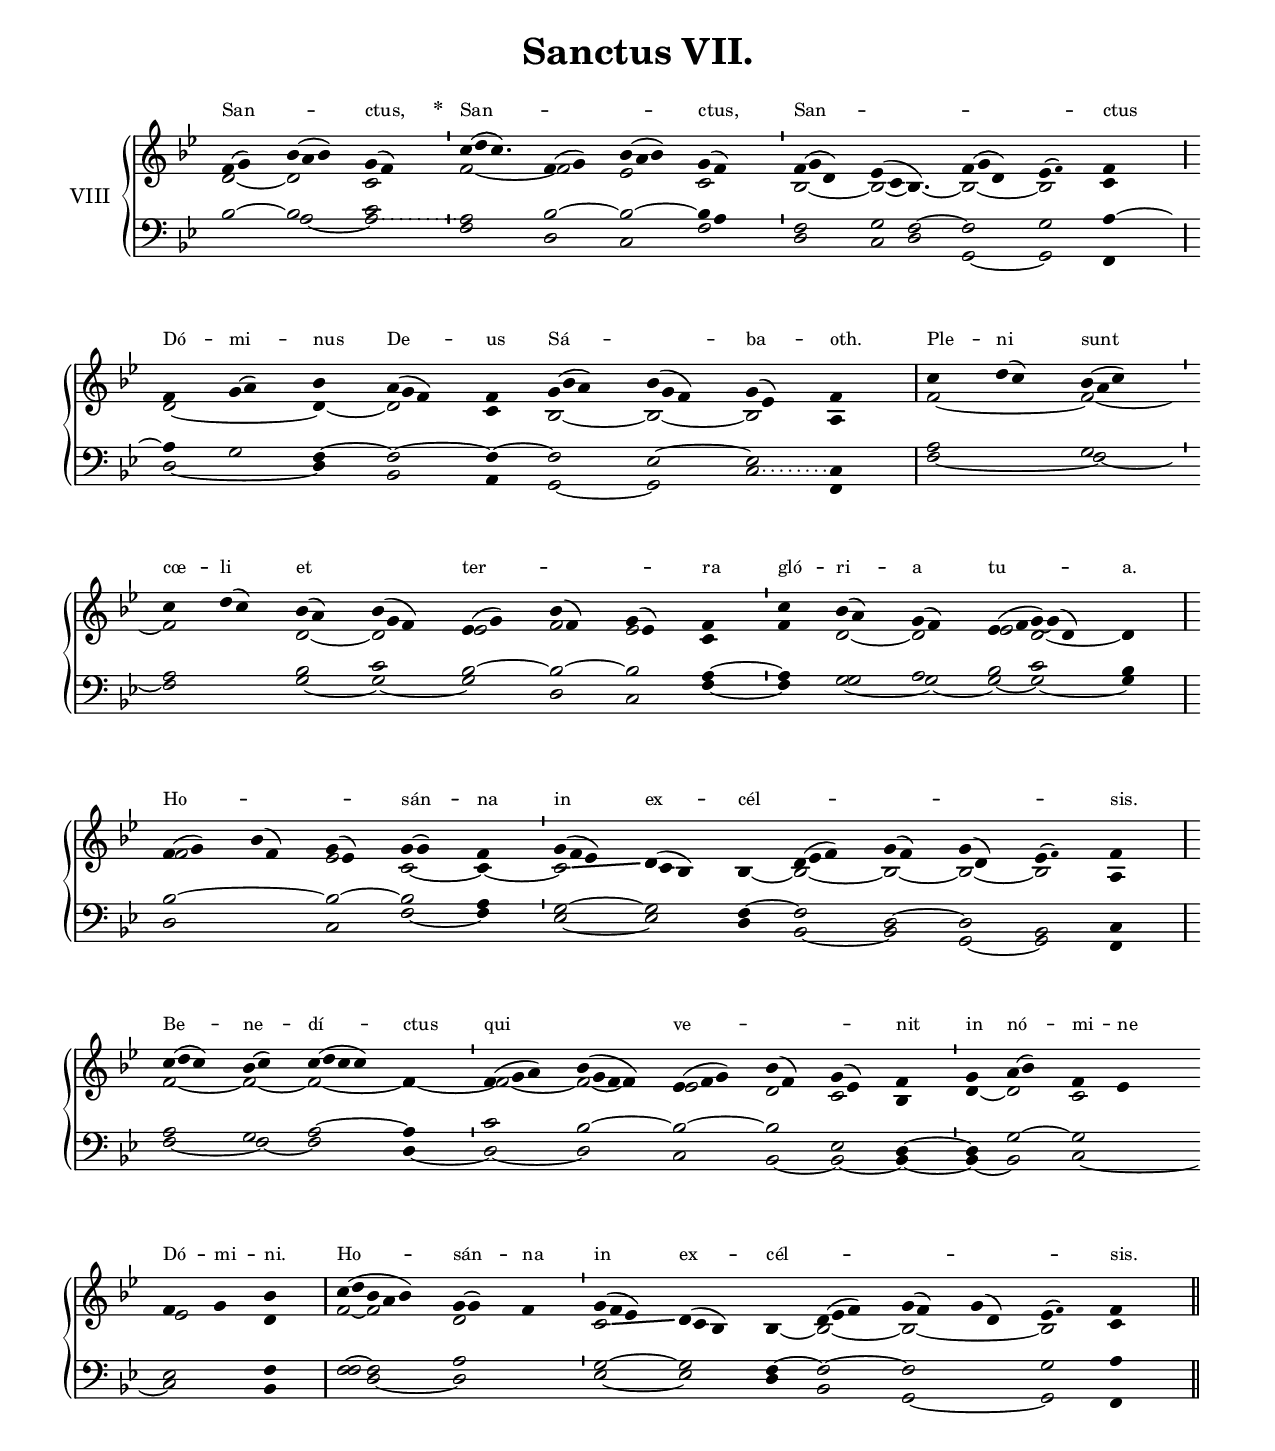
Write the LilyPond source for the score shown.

\version "2.18"
\include "gregorian.ly"
\include "noh2.ily"

%Page reference: page v.45
%(volume.page)

global = {
 \key f \mixolydian
 \cadenzaOn 
 \override Glissando #'thickness = #2.0
}

\header {
  title = \markup \center-column {"Sanctus VII." \vspace #1 }
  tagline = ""
  composer = ""
}

\paper {
 #(include-special-characters)
  oddHeaderMarkup = \markup \fill-line {
    \line {}
    \center-column {
      \on-the-fly #first-page     " "
      \on-the-fly #not-first-page ""
    }
    \line { \on-the-fly #print-page-number-check-first \fromproperty #'page:page-number-string }
  }
  evenHeaderMarkup = \markup \fill-line {
    \line { \on-the-fly #print-page-number-check-first \fromproperty #'page:page-number-string }
    \center-column { "" }
    \line {}
  }
}

chantText = \lyricmode {
San -- _ ctus, 
\set stanza = " * " San -- _ _ ctus, San -- _ _ _ ctus 
Dó -- mi -- nus De -- us Sá -- _ ba -- oth. 
Ple -- ni sunt cœ -- li et _ ter -- _ _ ra gló -- ri -- a tu -- a. 
Ho -- _ _ sán -- na in ex -- cél -- _ _ _ _ sis. 
Be -- ne -- dí -- ctus qui _ ve -- _ _ nit in nó -- mi -- ne Dó -- mi -- ni. 
Ho -- sán -- na in ex -- cél -- _ _ _ _ sis. }

chantMusic = {
\tieDown   f'4 ( g'4) bes'4 ( a'4 bes'4) g'4 ( f'4) \divisioMinima
 c''4 ( d''4 c''4.) f'4 ( g'4) bes'4 ( a'4 bes'4) g'4 ( f'4) \divisioMinima
 f'4 ( g'4 d'4) ees'4 ( c'4 bes4.) f'4 ( g'4 d'4) ees'4 ( \once \tweak #'font-size #-4 f' ) f'4 \divisioMaior
 \forceBreak
 f'4 g'4 ( a'4) bes'4 a'4 ( g'4 f'4) f'4 g'4 ( bes'4 a'4) bes'4 ( g'4 f'4) g'4 ( ees'4) f'4 \divisioMaxima
 c''4 d''4 ( c''4) bes'4 ( a'4 c''4) \divisioMinima
 \forceBreak
 c''4 d''4 ( c''4) bes'4 ( a'4) bes'4 ( g'4 f'4) ees'4 ( g'4) bes'4 ( f'4) g'4 ( ees'4) f'4 \divisioMinima
 c''4 bes'4 ( a'4) g'4 ( f'4) ees'4 ( f'4 g'4) ~ g'4 ( d'4) d'4 \divisioMaxima
 \forceBreak
 f'4 ( g'4) bes'4 ( f'4) g'4 ( ees'4) g'4 ( g'4) f'4 \divisioMinima
 g'4 ( f'4 ees'4) d'4 ( c'4 bes4) bes4 d'4 ( ees'4 f'4) g'4 ( f'4) g'4 ( d'4) ees'4 ( \once \tweak #'font-size #-4 f' ) f'4 \divisioMaxima
 \forceBreak
 c''4 ( d''4 c''4) bes'4 ( c''4) c''4 ( d''4 c''4 c''4) f'4 \divisioMinima
 f'4 ( g'4 a'4) bes'4 ( g'4 f'4 f'4) ees'4 ( f'4 g'4) bes'4 ( f'4) g'4 ( ees'4) f'4 \divisioMinima
 g'4 a'4 ( bes'4) f'4 ees'4 \forceBreak
 f'4 g'4 bes'4 \divisioMaxima
 c''4 ( d''4 bes'4 a'4 bes'4) g'4 ( g'4) f'4 \divisioMinima
 g'4 ( f'4 ees'4) d'4 ( c'4 bes4) bes4 d'4 ( ees'4 f'4) g'4 ( f'4) g'4 ( d'4) ees'4 ( \once \tweak #'font-size #-4 f' ) f'4 \finalis

}

altoMusic = {
d'2 ~ d'2*3/2 c'2 \divisioMinima
f'2*7/4 ~ f'2 ees'2*3/2 c'2 \divisioMinima
bes2*3/2 ~ bes2 ~ bes4. ~ bes2*3/2 ~ bes2 c'4 \divisioMaior
d'2*3/2 ~ d'4 ~ d'2*3/2 c'4 bes2*3/2 ~ bes2*3/2 ~ bes2 a4 \divisioMaxima
f'2*3/2 ~ f'2*3/2 ~ \divisioMinima
f'2*3/2 d'2 ~ d'2*3/2 ees'2 f'2 ees'2 c'4 \divisioMinima
f'4 d'2 ~ d'2 ees'2 d'2*3/2 ~ d'4 \divisioMaxima
f'2*4/2 ees'2 c'2 ~ c'4 ~ \divisioMinima
c'2*3/2 -\tweak Glissando.Y-offset #-0.8 \glissando d'4 r2*2/2 bes4 ~ bes2*3/2 ~ bes2 ~ bes2 ~ bes2 a4 \divisioMaxima
f'2*3/2 ~ f'2 ~ f'2*4/2 ~ f'4 ~ \divisioMinima
f'2*3/2 ~ f'2*3/2 ~ f'4 ees'2*3/2 d'2 c'2 bes4 \divisioMinima
d'4 ~ d'2 c'2 ees'2 d'4 \divisioMaxima
f'2 ~ f'2*3/2 d'2*3/2 \divisioMinima
c'2*3/2 -\tweak Glissando.Y-offset #-0.8 \glissando d'4 r2*2/2 bes4 ~ bes2*3/2 ~ bes2*4/2 ~ bes2 c'4 \finalis
}

tenorMusic = {
bes2 ~ bes2*3/2 c'2 \divisioMinima
a2*7/4 bes2 ~ bes2*3/2 ~ bes4 a4 \divisioMinima
f2*3/2 g2 f2*3/4 ~ f2*3/2 g2 a4 ~ \divisioMaior
a4 g2 f4 ~ f2*3/2 ~ f4 ~ f2*3/2 ees2*3/2 ~ ees2 c4 \divisioMaxima
a2*3/2 g2*3/2 \divisioMinima
a2*3/2 bes2 c'2*3/2 bes2 ~ bes2 ~ bes2 a4 ~ \divisioMinima
a4 \shiftRight g2 a2 bes2 c'2*3/2 bes4 \divisioMaxima
bes2*4/2 ~ bes2 ~ bes2 a4 \divisioMinima
g2*3/2 ~ g2*3/2 f4 ~ f2*3/2 d2 ~ d2 bes,2 c4 \divisioMaxima
a2*3/2 g2 a2*4/2 ~ a4 \divisioMinima
c'2*3/2 bes2*4/2 ~ bes2*3/2 ~ bes2 ees2 d4 ~ \divisioMinima
d4 g2 ~ g2 ees2 f4 \divisioMaxima
f2 ~ f2*3/2 a2*3/2 \divisioMinima
g2*3/2 ~ g2*3/2 f4 ~ f2*3/2 ~ f2*4/2 g2 a4 \finalis
}

bassMusic = {
r2 a2*3/2 ~ a2 \divisioMinima
f2*7/4 d2 c2*3/2 f2 \divisioMinima
d2*3/2 c2 d2*3/4 g,2*3/2 ~ g,2 f,4 \divisioMaior
d2*3/2 ~ d4 bes,2*3/2 a,4 g,2*3/2 ~ g,2*3/2 c2 f,4 \divisioMaxima
f2*3/2 ~ f2*3/2 ~ \divisioMinima
f2*3/2 g2 ~ g2*3/2 ~ g2 d2 c2 f4 ~ \divisioMinima
f4 g2 ~ g2 ~ g2 ~ g2*3/2 ~ g4 \divisioMaxima
d2*4/2 c2 f2 ~ f4 \divisioMinima
ees2*3/2 ~ ees2*3/2 d4 bes,2*3/2 ~ bes,2 g,2 ~ g,2 f,4 \divisioMaxima
f2*3/2 ~ f2 ~ f2*4/2 d4 ~ \divisioMinima
d2*3/2 ~ d2*4/2 c2*3/2 bes,2 ~ bes,2 ~ bes,4 ~ \divisioMinima
bes,4 ~ bes,2 c2 ~ c2 bes,4 \divisioMaxima
\shiftRight f2 d2*3/2 ~ d2*3/2 \divisioMinima
ees2*3/2 ~ ees2*3/2 d4 bes,2*3/2 g,2*4/2 ~ g,2 f,4 \finalis
}

voiceLines = {
\voiceLineStyle


s2*5/2
\allowVoiceLineBreak
\voiceLine "down" "down" a2*2/2 a2*1/2


s2*36/2
\allowVoiceLineBreak
\voiceLine "down" "down" c2*2/2 c2*1/2


}

\score{
  <<
    \new Lyrics
    \new GrandStaff <<
      \set GrandStaff.autoBeaming = ##f
      \set GrandStaff.instrumentName = \markup \center-column {
        "VIII"
      }
      \new Staff = up <<
        \new Voice = "chant" {
          \voiceOne \global \chantMusic
        }
        \new Voice {
          \voiceTwo \global \altoMusic
        }
      >>

      \new Staff = down <<
        \clef bass
        \new Voice {
          \voiceOne \global \tenorMusic
        }
        \new Voice {
          \voiceTwo \global \bassMusic
        }
	\new Voice {
        \voiceThree \global \voiceLines
        }
      >>
    >>
    \context Lyrics {
      \lyricsto chant {
      \chantText
    }
    }
  >>
  \layout{
  }
  
}
